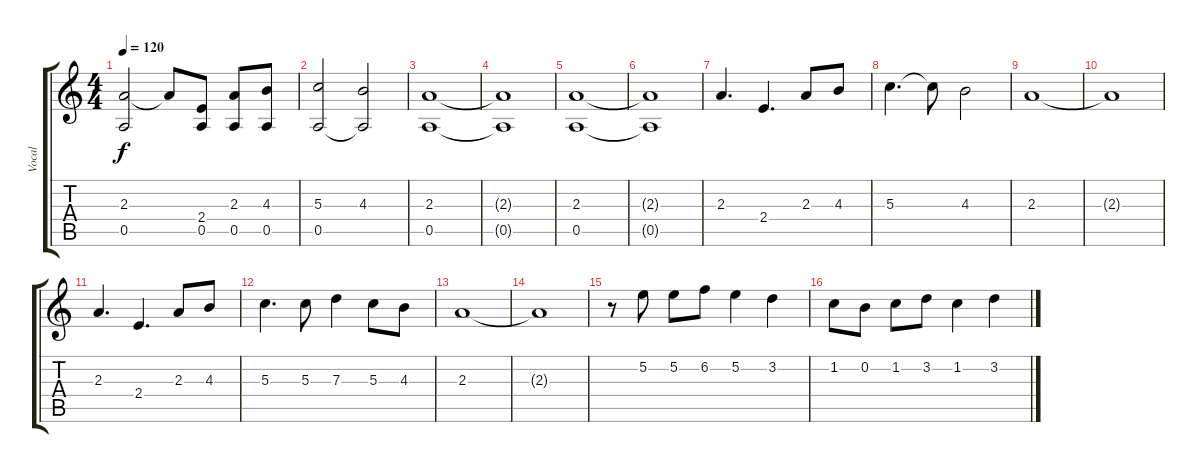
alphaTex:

\track ("Vocal" "Vocal") {instrument acousticguitarsteel}
\staff {score tabs}
\tuning (E4 B3 G3 D3 A2 E2) {hide}
\ts (4 4)
\tempo 120
\clef g2
\ks c
(2.3 0.5).2{dy f} 2.3{t}.8 (2.4 0.5).8 (2.3 0.5).8 (4.3 0.5).8 |
(5.3 0.5).2 (4.3 0.5{t}).2 |
(2.3 0.5).1 |
(2.3{t} 0.5{t}).1 |
(2.3 0.5).1 |
(2.3{t} 0.5{t}).1 |
2.3.4{d} 2.4.4{d} 2.3.8 4.3.8 |
5.3.4{d} 5.3{t}.8 4.3.2 |
2.3.1 |
2.3{t}.1 |
2.3.4{d} 2.4.4{d} 2.3.8 4.3.8 |
5.3.4{d} 5.3.8 7.3.4 5.3.8 4.3.8 |
2.3.1 |
2.3{t}.1 |
r.8 5.2.8 5.2.8 6.2.8 5.2.4 3.2.4 |
1.2.8 0.2.8 1.2.8 3.2.8 1.2.4 3.2.4
